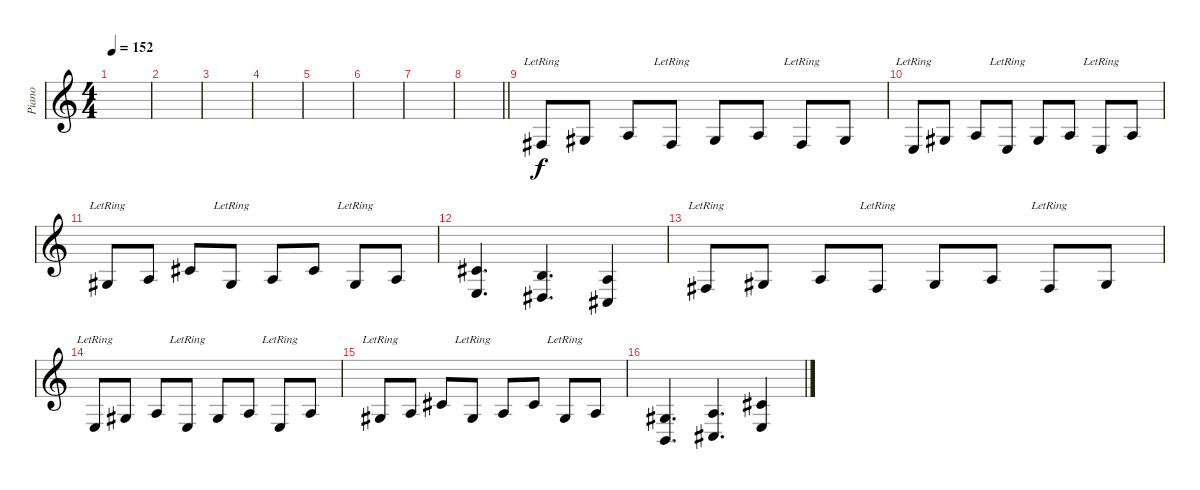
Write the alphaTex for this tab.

\track ("Piano" "Piano") {instrument acousticgrandpiano}
\staff {score}
\tuning (E4 B3 G3 D3 A2 E2) {hide}
\ts (4 4)
\tempo 152
\clef g2
\ks c
|
|
|
|
|
|
|
\barLineRight lightlight
|
9.5{lr}.8 6.4.8 7.4.8 9.5{lr}.8 6.4.8 7.4.8 9.5{lr}.8 6.4.8 |
7.5{lr}.8 6.4.8 7.4.8 7.5{lr}.8 6.4.8 7.4.8 7.5{lr}.8 7.4.8 |
6.4{lr}.8 2.3.8 6.3.8 6.4{lr}.8 2.3.8 6.3.8 6.4{lr}.8 2.3.8 |
(6.3 2.4).4{d} (9.4 6.5).4{d} (7.4 4.5).4 |
9.5{lr}.8 6.4.8 7.4.8 9.5{lr}.8 6.4.8 7.4.8 9.5{lr}.8 6.4.8 |
7.5{lr}.8 6.4.8 7.4.8 7.5{lr}.8 6.4.8 7.4.8 7.5{lr}.8 7.4.8 |
6.4{lr}.8 2.3.8 6.3.8 6.4{lr}.8 2.3.8 6.3.8 6.4{lr}.8 2.3.8 |
(6.4 2.5).4{d} (7.4 4.5).4{d} (6.3 2.4).4
